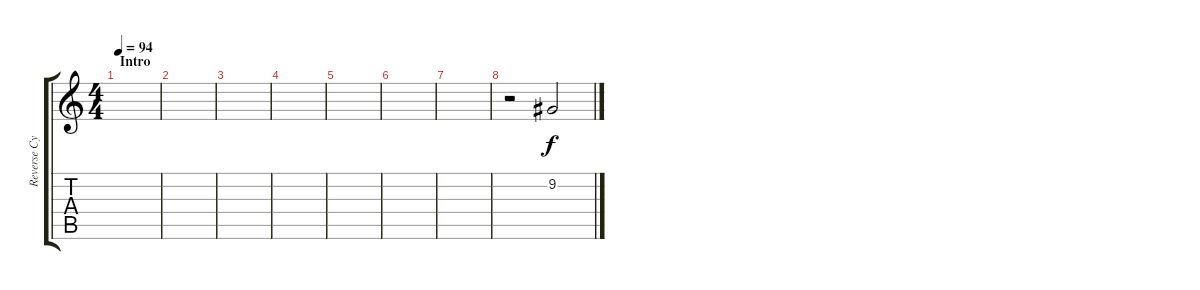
\track ("Reverse Cymbal" "Reverse Cy") {instrument reversecymbal}
\staff {score tabs}
\tuning (E4 B3 G3 D3 A2 E2) {hide}
\ts (4 4)
\section ("" "Intro")
\tempo 94
\clef g2
\ks c
|
|
|
|
|
|
|
r.2 9.2.2
